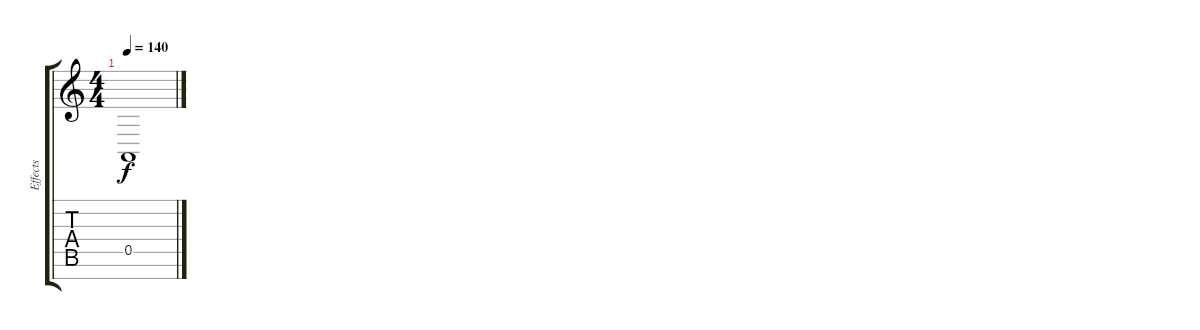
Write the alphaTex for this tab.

\track ("Effects" "Effects") {instrument applause}
\staff {score tabs}
\tuning (E4 B3 G3 D3 A2 E2 B1) {hide}
\ts (4 4)
\tempo 140
\clef g2
\ks c
0.5{t}.1{dy f volume 0}
